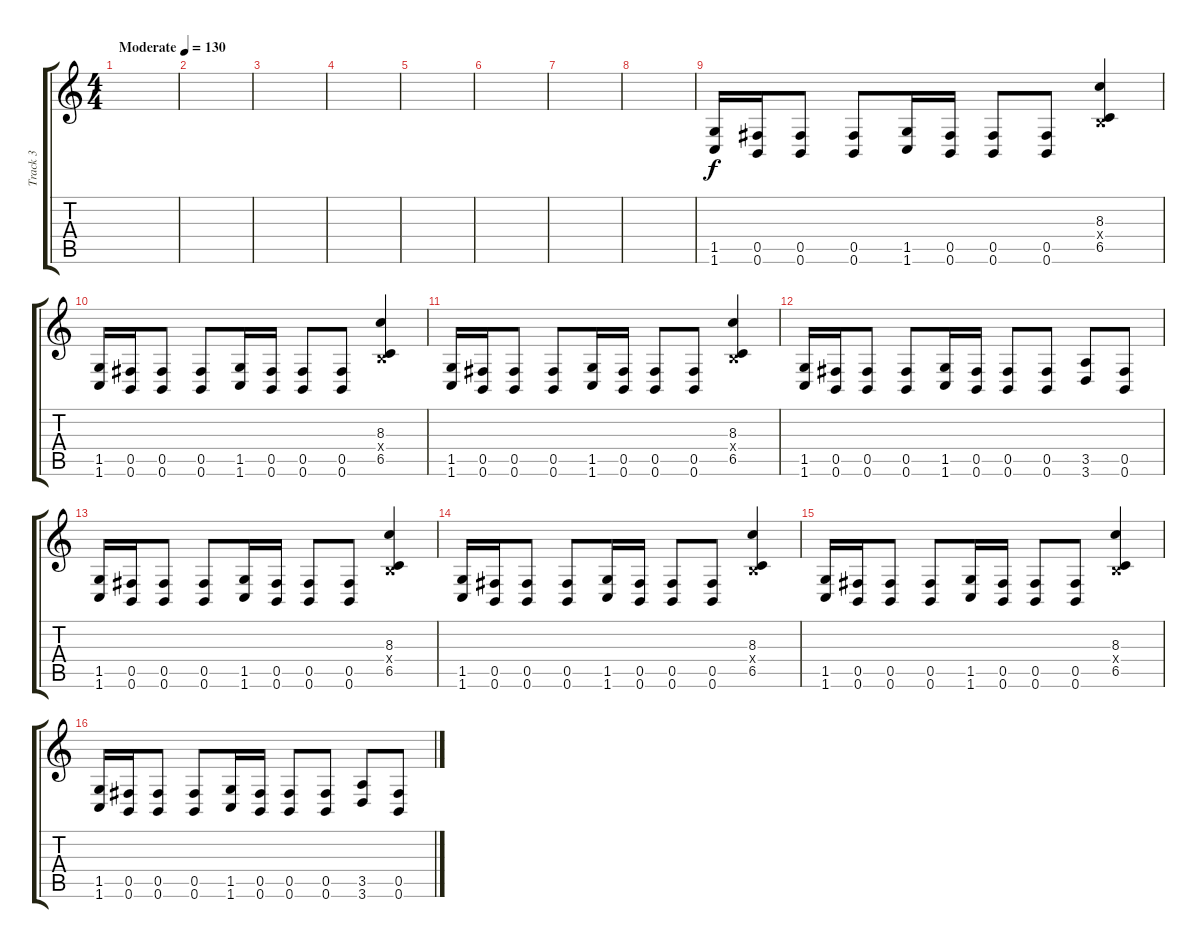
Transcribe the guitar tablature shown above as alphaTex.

\track ("Track 3" "Track 3") {instrument distortionguitar}
\staff {score tabs}
\tuning (Db4 Ab3 E3 B2 Gb2 B1) {hide}
\ts (4 4)
\tempo (130 "Moderate")
\clef g2
\ks c
|
|
|
|
|
|
|
|
(1.5 1.6).16 (0.5 0.6).16 (0.5 0.6).8 (0.5 0.6).8 (1.5 1.6).16 (0.5 0.6).16 (0.5 0.6).8 (0.5 0.6).8 (8.3 0.4{x} 6.5).4 |
(1.5 1.6).16 (0.5 0.6).16 (0.5 0.6).8 (0.5 0.6).8 (1.5 1.6).16 (0.5 0.6).16 (0.5 0.6).8 (0.5 0.6).8 (8.3 0.4{x} 6.5).4 |
(1.5 1.6).16 (0.5 0.6).16 (0.5 0.6).8 (0.5 0.6).8 (1.5 1.6).16 (0.5 0.6).16 (0.5 0.6).8 (0.5 0.6).8 (8.3 0.4{x} 6.5).4 |
(1.5 1.6).16 (0.5 0.6).16 (0.5 0.6).8 (0.5 0.6).8 (1.5 1.6).16 (0.5 0.6).16 (0.5 0.6).8 (0.5 0.6).8 (3.5 3.6).8 (0.5 0.6).8 |
(1.5 1.6).16 (0.5 0.6).16 (0.5 0.6).8 (0.5 0.6).8 (1.5 1.6).16 (0.5 0.6).16 (0.5 0.6).8 (0.5 0.6).8 (8.3 0.4{x} 6.5).4 |
(1.5 1.6).16 (0.5 0.6).16 (0.5 0.6).8 (0.5 0.6).8 (1.5 1.6).16 (0.5 0.6).16 (0.5 0.6).8 (0.5 0.6).8 (8.3 0.4{x} 6.5).4 |
(1.5 1.6).16 (0.5 0.6).16 (0.5 0.6).8 (0.5 0.6).8 (1.5 1.6).16 (0.5 0.6).16 (0.5 0.6).8 (0.5 0.6).8 (8.3 0.4{x} 6.5).4 |
(1.5 1.6).16 (0.5 0.6).16 (0.5 0.6).8 (0.5 0.6).8 (1.5 1.6).16 (0.5 0.6).16 (0.5 0.6).8 (0.5 0.6).8 (3.5 3.6).8 (0.5 0.6).8
